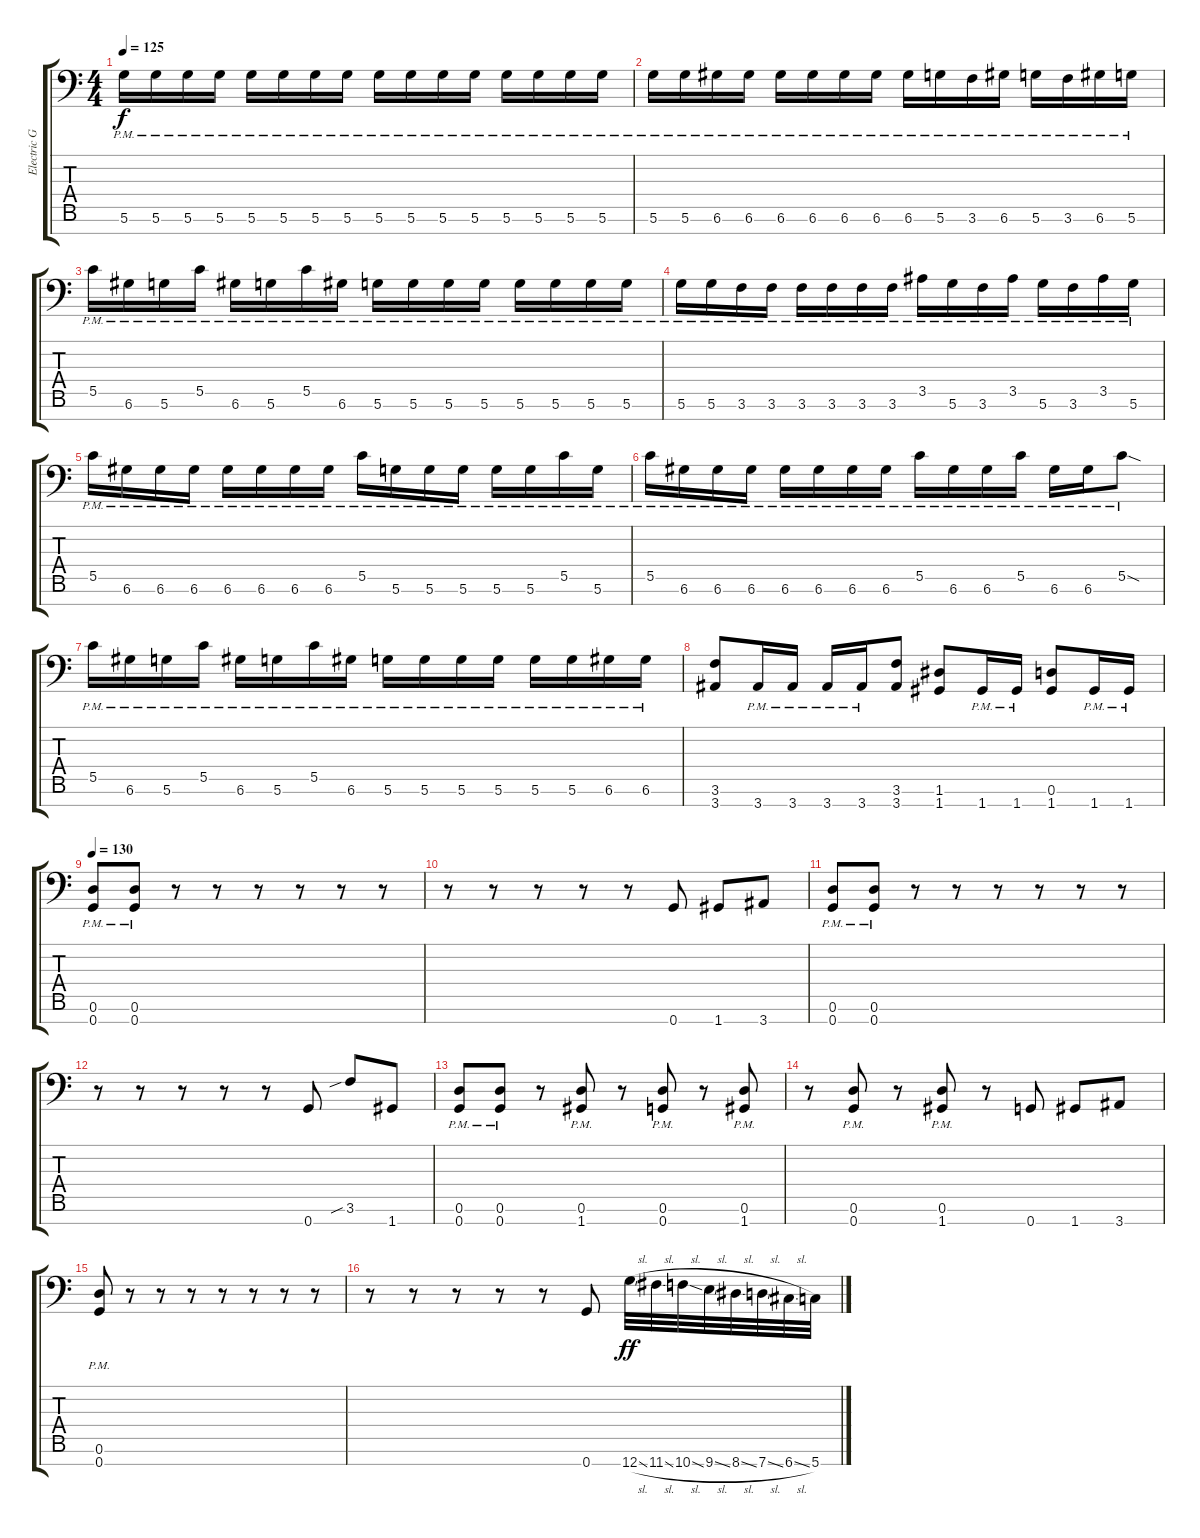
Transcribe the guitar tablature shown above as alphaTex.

\track ("Electric Guitar" "Electric G") {instrument distortionguitar}
\staff {score tabs}
\tuning (D4 A3 F3 C3 G2 D2 G1) {hide}
\ts (4 4)
\tempo 125
\clef f4
\ks c
5.6{pm}.16{dy f} 5.6{pm}.16 5.6{pm}.16 5.6{pm}.16 5.6{pm}.16 5.6{pm}.16 5.6{pm}.16 5.6{pm}.16 5.6{pm}.16 5.6{pm}.16 5.6{pm}.16 5.6{pm}.16 5.6{pm}.16 5.6{pm}.16 5.6{pm}.16 5.6{pm}.16 |
5.6{pm}.16 5.6{pm}.16 6.6{pm}.16 6.6{pm}.16 6.6{pm}.16 6.6{pm}.16 6.6{pm}.16 6.6{pm}.16 6.6{pm}.16 5.6{pm}.16 3.6{pm}.16 6.6{pm}.16 5.6{pm}.16 3.6{pm}.16 6.6{pm}.16 5.6{pm}.16 |
5.5{pm}.16 6.6{pm}.16 5.6{pm}.16 5.5{pm}.16 6.6{pm}.16 5.6{pm}.16 5.5{pm}.16 6.6{pm}.16 5.6{pm}.16 5.6{pm}.16 5.6{pm}.16 5.6{pm}.16 5.6{pm}.16 5.6{pm}.16 5.6{pm}.16 5.6{pm}.16 |
5.6{pm}.16 5.6{pm}.16 3.6{pm}.16 3.6{pm}.16 3.6{pm}.16 3.6{pm}.16 3.6{pm}.16 3.6{pm}.16 3.5{pm}.16 5.6{pm}.16 3.6{pm}.16 3.5{pm}.16 5.6{pm}.16 3.6{pm}.16 3.5{pm}.16 5.6{pm}.16 |
5.5{pm}.16 6.6{pm}.16 6.6{pm}.16 6.6{pm}.16 6.6{pm}.16 6.6{pm}.16 6.6{pm}.16 6.6{pm}.16 5.5{pm}.16 5.6{pm}.16 5.6{pm}.16 5.6{pm}.16 5.6{pm}.16 5.6{pm}.16 5.5{pm}.16 5.6{pm}.16 |
5.5{pm}.16 6.6{pm}.16 6.6{pm}.16 6.6{pm}.16 6.6{pm}.16 6.6{pm}.16 6.6{pm}.16 6.6{pm}.16 5.5{pm}.16 6.6{pm}.16 6.6{pm}.16 5.5{pm}.16 6.6{pm}.16 6.6{pm}.16 5.5{sod pm}.8 |
5.5{pm}.16 6.6{pm}.16 5.6{pm}.16 5.5{pm}.16 6.6{pm}.16 5.6{pm}.16 5.5{pm}.16 6.6{pm}.16 5.6{pm}.16 5.6{pm}.16 5.6{pm}.16 5.6{pm}.16 5.6{pm}.16 5.6{pm}.16 6.6{pm}.16 6.6{pm}.16 |
(3.6 3.7).8 3.7{pm}.16 3.7{pm}.16 3.7{pm}.16 3.7{pm}.16 (3.6 3.7).8 (1.6 1.7).8 1.7{pm}.16 1.7{pm}.16 (0.6 1.7).8 1.7{pm}.16 1.7{pm}.16 |
\tempo 130
(0.6{pm} 0.7{pm}).8 (0.6{pm} 0.7{pm}).8 r.8 r.8 r.8 r.8 r.8 r.8 |
r.8 r.8 r.8 r.8 r.8 0.7.8 1.7.8 3.7.8 |
(0.6{pm} 0.7{pm}).8 (0.6{pm} 0.7{pm}).8 r.8 r.8 r.8 r.8 r.8 r.8 |
r.8 r.8 r.8 r.8 r.8 0.7.8 3.6{sib}.8 1.7.8 |
(0.6{pm} 0.7{pm}).8 (0.6{pm} 0.7{pm}).8 r.8 (0.6{pm} 1.7{pm}).8 r.8 (0.6{pm} 0.7{pm}).8 r.8 (0.6{pm} 1.7{pm}).8 |
r.8 (0.6{pm} 0.7{pm}).8 r.8 (0.6{pm} 1.7{pm}).8 r.8 0.7.8 1.7.8 3.7.8 |
(0.6{pm} 0.7{pm}).8 r.8 r.8 r.8 r.8 r.8 r.8 r.8 |
r.8 r.8 r.8 r.8 r.8 0.7.8 12.7{sl}.32{dy ff} 11.7{sl}.32 10.7{sl}.32 9.7{sl}.32 8.7{sl}.32 7.7{sl}.32 6.7{sl}.32 5.7.32
